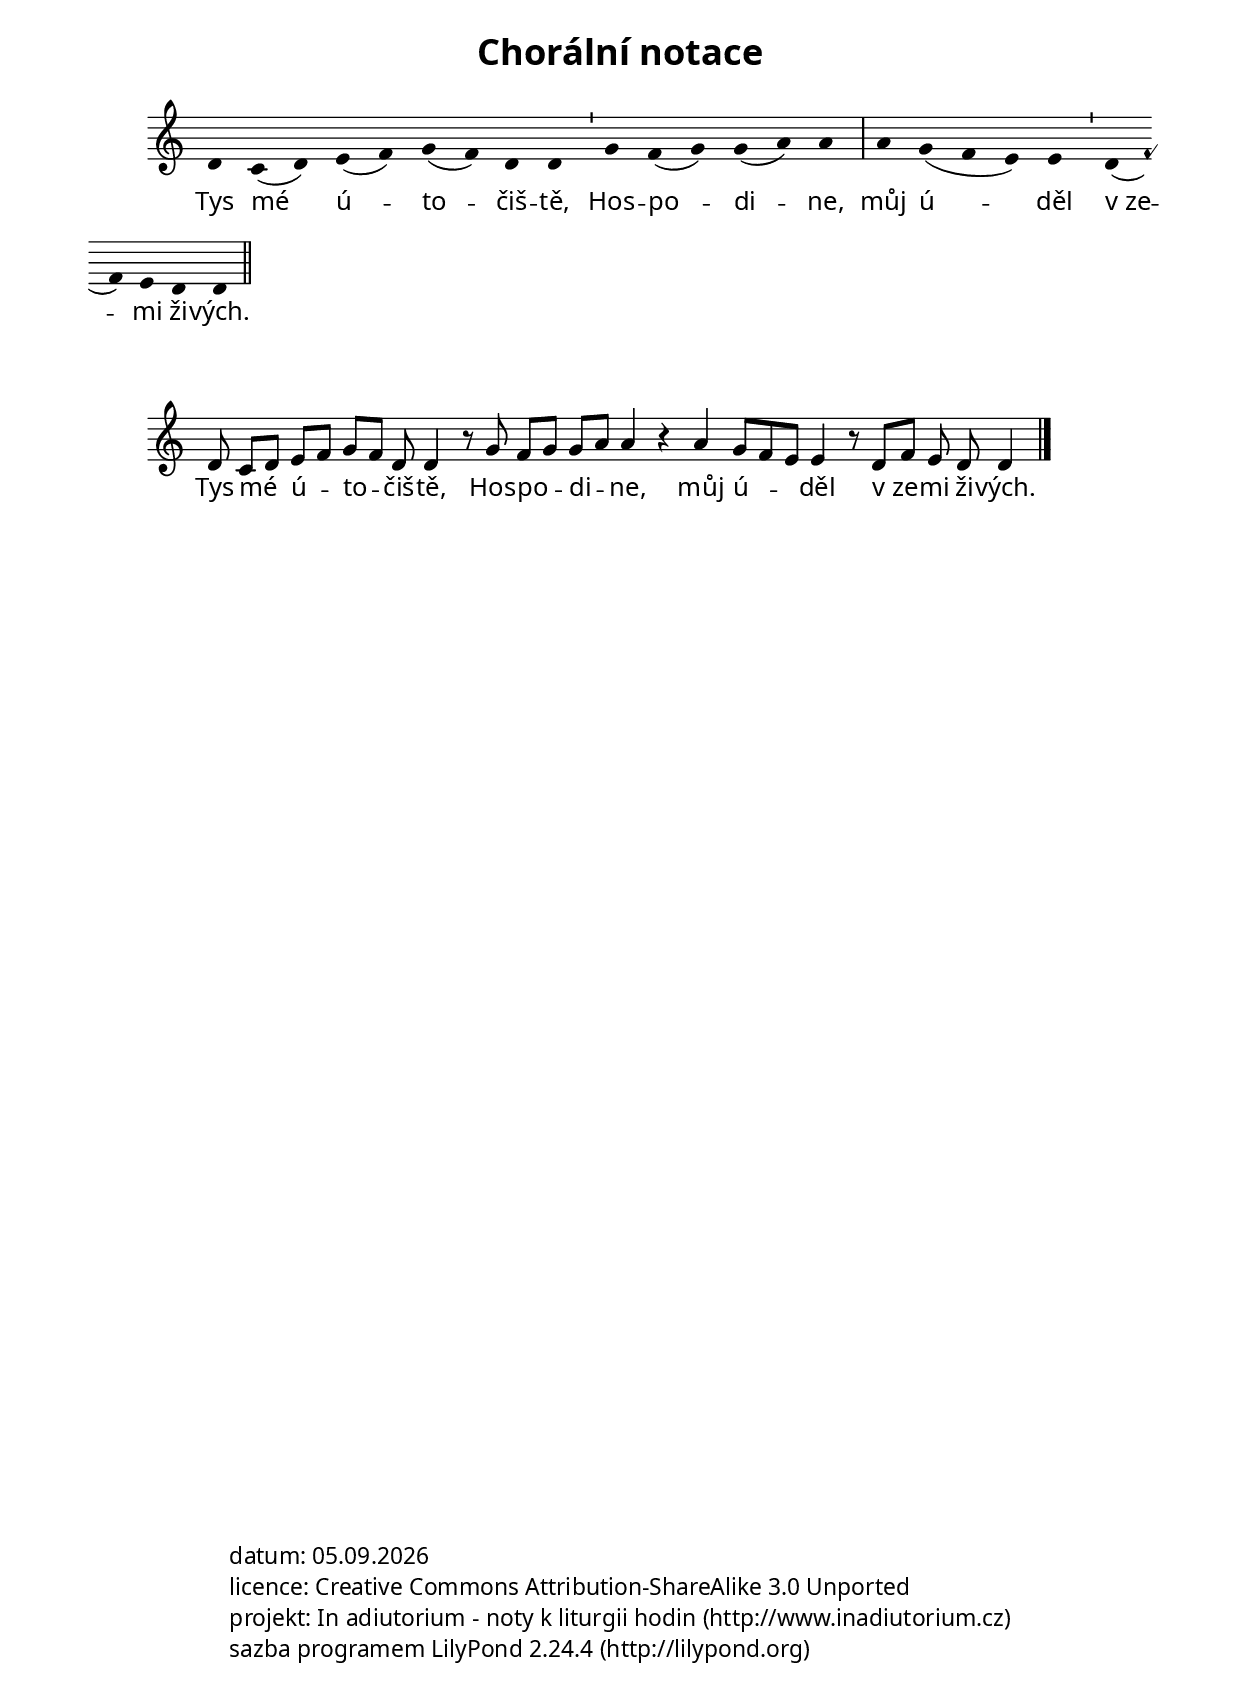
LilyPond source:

\version "2.19.0"
\include "../spolecne.ly"

\bookpart {
  \header { title = "Psalmodie" }



}%part

\bookpart {
  \header { title = "Chorální notace" }

% antifony/tyden1_1nedele.ly

\score {
  \relative c' {
    \choralniRezim
    d4 c( d) e( f) g( f) d d \barMin
    g4 f( g) g( a) a \barMax
    a4 g( f e) e \barMin
    d4( f) e d d \barFinalis
  }
  \addlyrics {
    Tys mé ú -- to -- čiš -- tě, Hos -- po -- di -- ne,
    můj ú -- děl v_ze -- mi ži -- vých.
  }
  \header {
    id = "notace-1-choral"
  }
}

\score {
  \relative c' {
    \override Score.TimeSignature #'stencil = ##f
    \cadenzaOn
    \autoBeamOff

    d8 c[ d] e[ f] g[ f] d d4 r8
    g8 f[ g] g[ a] a4 r4
    a g8[ f e] e4 r8
    d8[ f] e d d4 \bar "|."
  }
  \addlyrics {
    Tys mé ú -- to -- čiš -- tě, Hos -- po -- di -- ne,
    můj ú -- děl v_ze -- mi ži -- vých.
  }
  \header {
    id = "notace-1-modern"
  }
}

}%part